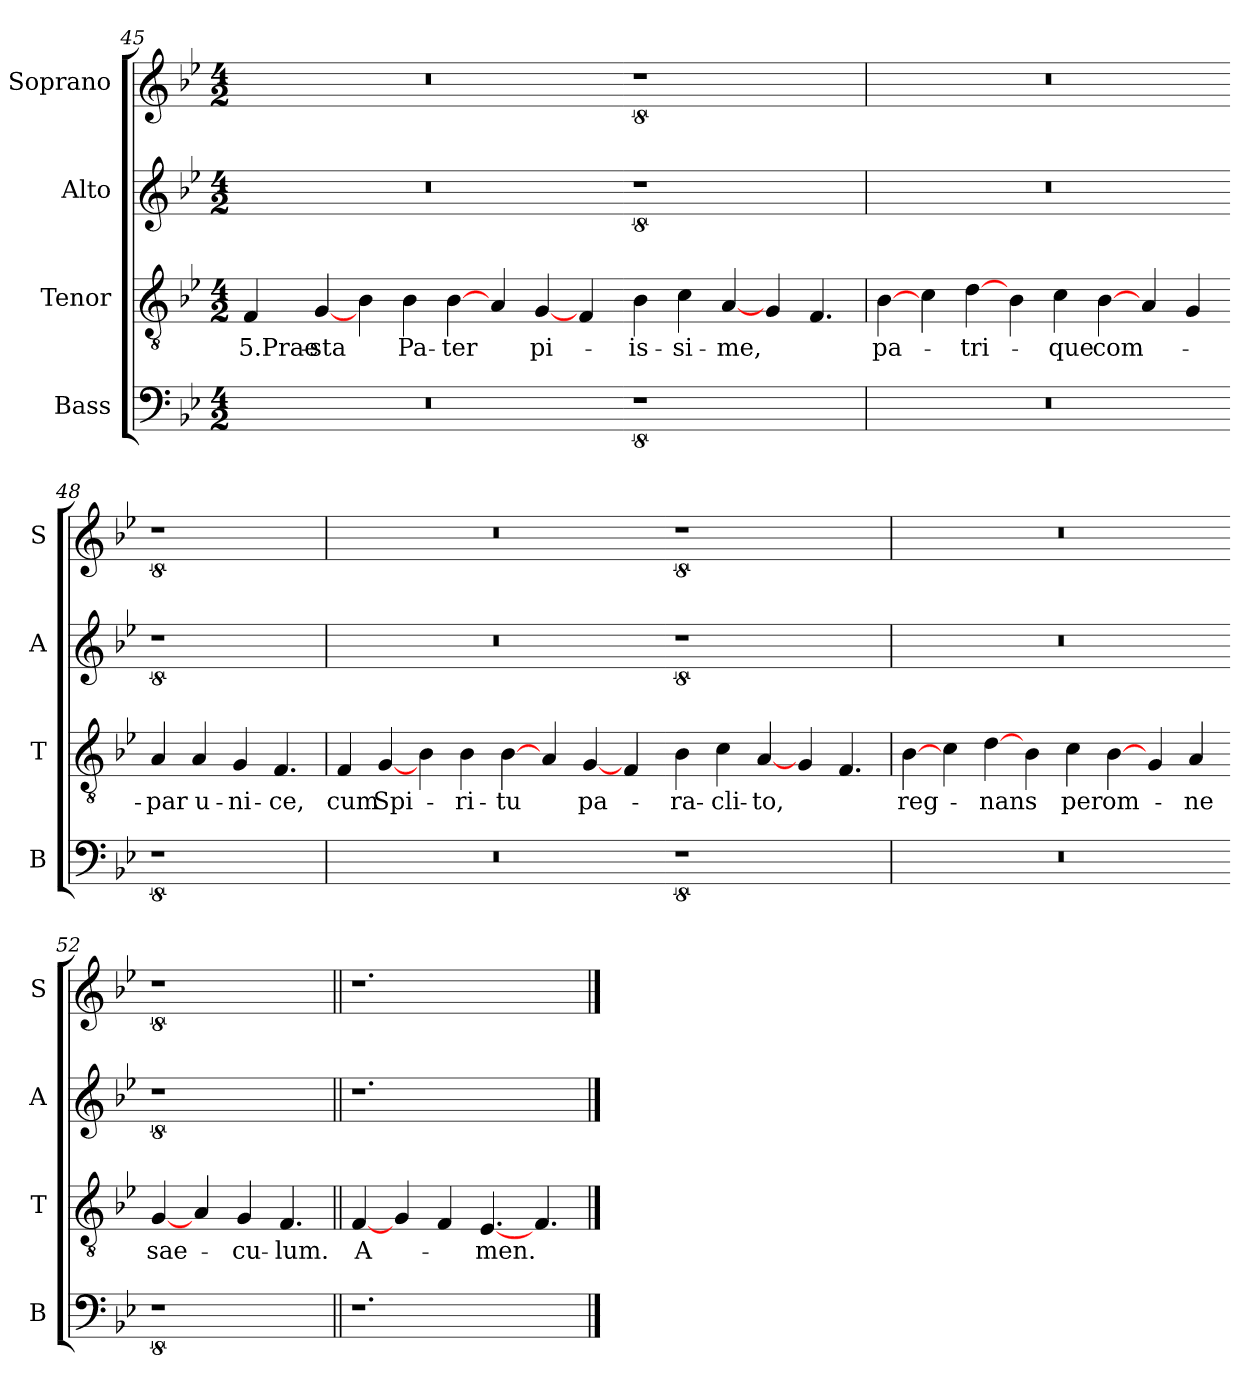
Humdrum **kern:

**kern	**kern	**text	**kern	**kern
*part4	*part3	*part3	*part2	*part1
*staff4	*staff3	*staff3	*staff2	*staff1
*I"Bass	*I"Tenor	*	*I"Alto	*I"Soprano
*I'B	*I'T	*	*I'A	*I'S
!!LO:LB:g=z
*clefF4	*clefGv2	*	*clefG2	*clefG2
*k[b-e-]	*k[b-e-]	*	*k[b-e-]	*k[b-e-]
*B-:	*B-:	*	*B-:	*B-:
*M4/2	*M4/2	*	*M4/2	*M4/2
=45	=45	=45	=45	=45
0r	4F	5.Prae-	0r	0r
.	[4G	-sta	.	.
.	4B-	.	.	.
.	4B-	Pa-	.	.
.	[4B-	-ter	.	.
.	4A	.	.	.
.	[>4G	pi-	.	.
.	4F	.	.	.
=46-	=46-	=46-	=46-	=46-
8%11r	4B-	-is-	8%11r	8%11r
.	4c	-si-	.	.
.	[>4A	-me,	.	.
.	4G	.	.	.
.	4.F	.	.	.
=47	=47	=47	=47	=47
0r	[4B-	pa-	0r	0r
.	4c	.	.	.
.	[4d	-tri-	.	.
.	4B-	.	.	.
.	4c	-que	.	.
.	[4B-	com-	.	.
.	4A	.	.	.
.	4G	.	.	.
=48-	=48-	=48-	=48-	=48-
8%9r	4A	-par	8%9r	8%9r
.	4A	u-	.	.
.	4G	-ni-	.	.
.	4.F	-ce,	.	.
!!LO:LB:g=z
=49	=49	=49	=49	=49
0r	4F	cum	0r	0r
.	[4G	Spi-	.	.
.	4B-	.	.	.
.	4B-	-ri-	.	.
.	[4B-	-tu	.	.
.	4A	.	.	.
.	[>4G	pa-	.	.
.	4F	.	.	.
=50-	=50-	=50-	=50-	=50-
8%11r	4B-	-ra-	8%11r	8%11r
.	4c	-cli-	.	.
.	[>4A	-to,	.	.
.	4G	.	.	.
.	4.F	.	.	.
=51	=51	=51	=51	=51
0r	[4B-	reg-	0r	0r
.	4c	.	.	.
.	[4d	-nans	.	.
.	4B-	.	.	.
.	4c	per	.	.
.	[4B-	om-	.	.
.	4G	.	.	.
.	4A	-ne	.	.
=52-	=52-	=52-	=52-	=52-
8%9r	[>4G	sae-	8%9r	8%9r
.	4A	.	.	.
.	4G	-cu-	.	.
.	4.F	-lum.	.	.
=53||	=53||	=53||	=53||	=53||
1.r	[>4F	A-	1.r	1.r
.	4G	.	.	.
.	4F	.	.	.
.	[>4.E-	-men.	.	.
.	4.F	.	.	.
==	==	==	==	==
*-	*-	*-	*-	*-
